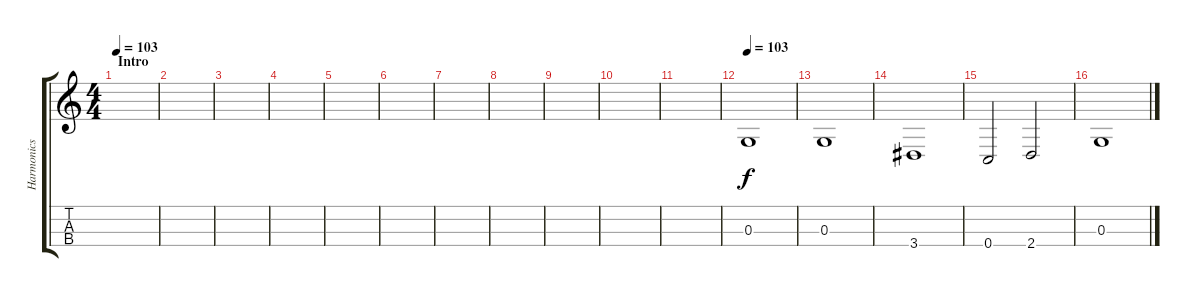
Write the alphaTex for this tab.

\track ("Harmonics" "Harmonics") {instrument contrabass}
\staff {score tabs}
\tuning (A3 D3 G2 C2) {hide}
\ts (4 4)
\section ("" "Intro")
\tempo 103
\tempo 85
\tempo 103
\clef g2
\ks c
|
|
|
|
|
|
|
|
|
|
|
\tempo 103
0.3.1{volume 15} |
0.3.1 |
3.4.1 |
0.4.2 2.4.2 |
0.3.1
